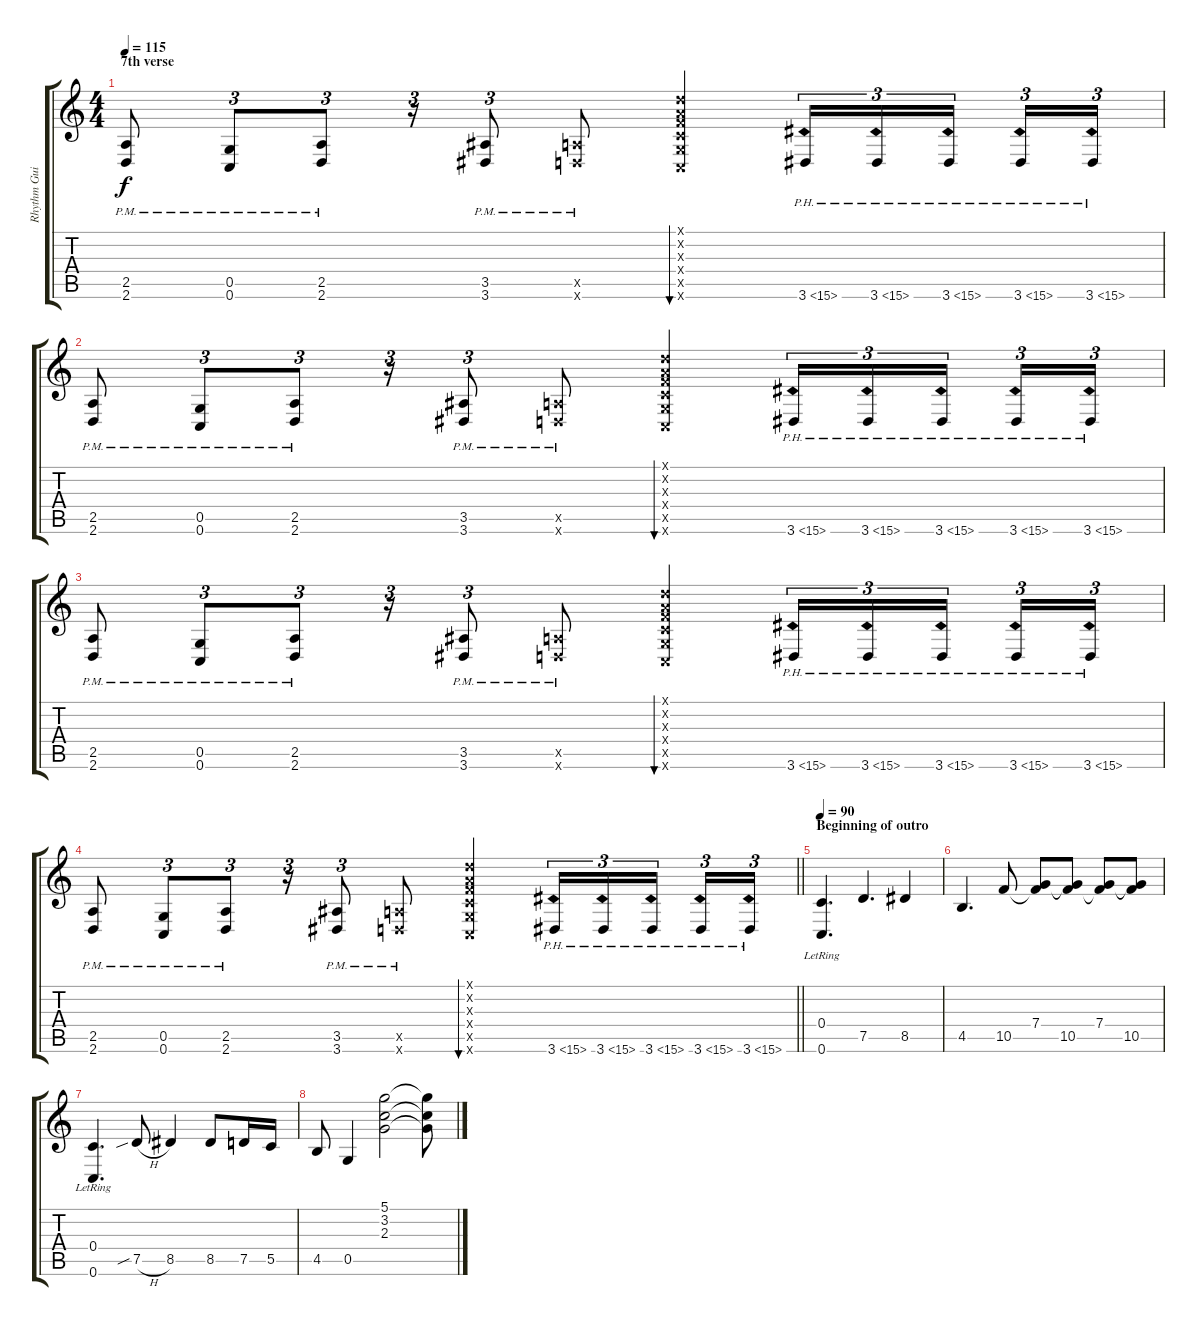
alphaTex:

\track ("Rhythm Guitar - Christian Andreu" "Rhythm Gui") {instrument distortionguitar}
\staff {score tabs}
\tuning (D4 A3 F3 C3 G2 C2) {hide}
\ts (4 4)
\section ("" "7th verse")
\tempo 115
\clef g2
\ks c
(2.5{pm} 2.6).8{dy f} (0.5{pm} 0.6).8{tu (3 2)} (2.5{pm} 2.6).8{tu (3 2)} r.16{tu (3 2)} (3.5{pm} 3.6).8{tu (3 2)} (2.5{pm x} 2.6{x}).8 (0.1{x} 0.2{x} 0.3{x} 0.4{x} 0.5{x} 0.6{x}).4{bu 480 instrument guitarharmonics} 3.6{ph 12}.16{tu (3 2) instrument distortionguitar} 3.6{ph 12}.16{tu (3 2)} 3.6{ph 12}.16{tu (3 2) beam splitsecondary} 3.6{ph 12}.16{tu (3 2)} 3.6{ph 12}.16{tu (3 2)} |
(2.5{pm} 2.6).8 (0.5{pm} 0.6).8{tu (3 2)} (2.5{pm} 2.6).8{tu (3 2)} r.16{tu (3 2)} (3.5{pm} 3.6).8{tu (3 2)} (2.5{pm x} 2.6{x}).8 (0.1{x} 0.2{x} 0.3{x} 0.4{x} 0.5{x} 0.6{x}).4{bu 480 instrument guitarharmonics} 3.6{ph 12}.16{tu (3 2) instrument distortionguitar} 3.6{ph 12}.16{tu (3 2)} 3.6{ph 12}.16{tu (3 2) beam splitsecondary} 3.6{ph 12}.16{tu (3 2)} 3.6{ph 12}.16{tu (3 2)} |
(2.5{pm} 2.6).8 (0.5{pm} 0.6).8{tu (3 2)} (2.5{pm} 2.6).8{tu (3 2)} r.16{tu (3 2)} (3.5{pm} 3.6).8{tu (3 2)} (2.5{pm x} 2.6{x}).8 (0.1{x} 0.2{x} 0.3{x} 0.4{x} 0.5{x} 0.6{x}).4{bu 480 instrument guitarharmonics} 3.6{ph 12}.16{tu (3 2) instrument distortionguitar} 3.6{ph 12}.16{tu (3 2)} 3.6{ph 12}.16{tu (3 2) beam splitsecondary} 3.6{ph 12}.16{tu (3 2)} 3.6{ph 12}.16{tu (3 2)} |
\barLineRight lightlight
(2.5{pm} 2.6).8 (0.5{pm} 0.6).8{tu (3 2)} (2.5{pm} 2.6).8{tu (3 2)} r.16{tu (3 2)} (3.5{pm} 3.6).8{tu (3 2)} (2.5{pm x} 2.6{x}).8 (0.1{x} 0.2{x} 0.3{x} 0.4{x} 0.5{x} 0.6{x}).4{bu 480 instrument guitarharmonics} 3.6{ph 12}.16{tu (3 2) instrument distortionguitar} 3.6{ph 12}.16{tu (3 2)} 3.6{ph 12}.16{tu (3 2) beam splitsecondary} 3.6{ph 12}.16{tu (3 2)} 3.6{ph 12}.16{tu (3 2)} |
\section ("" "Beginning of outro")
\tempo 90
(0.4{lr} 0.6{lr}).4{d} 7.5.4{d} 8.5.4 |
4.5.4{d} 10.5.8 (7.4 10.5{t}).8 (7.4{t} 10.5).8 (7.4 10.5{t}).8 (7.4{t} 10.5).8 |
(0.4{lr} 0.6{lr}).4{d} 7.5{sib h}.8 8.5.4 8.5.8 7.5.16 5.5.16 |
4.5.8 0.5.4 (5.1 3.2 2.3).2 (5.1{t} 3.2{t} 2.3{t}).8
